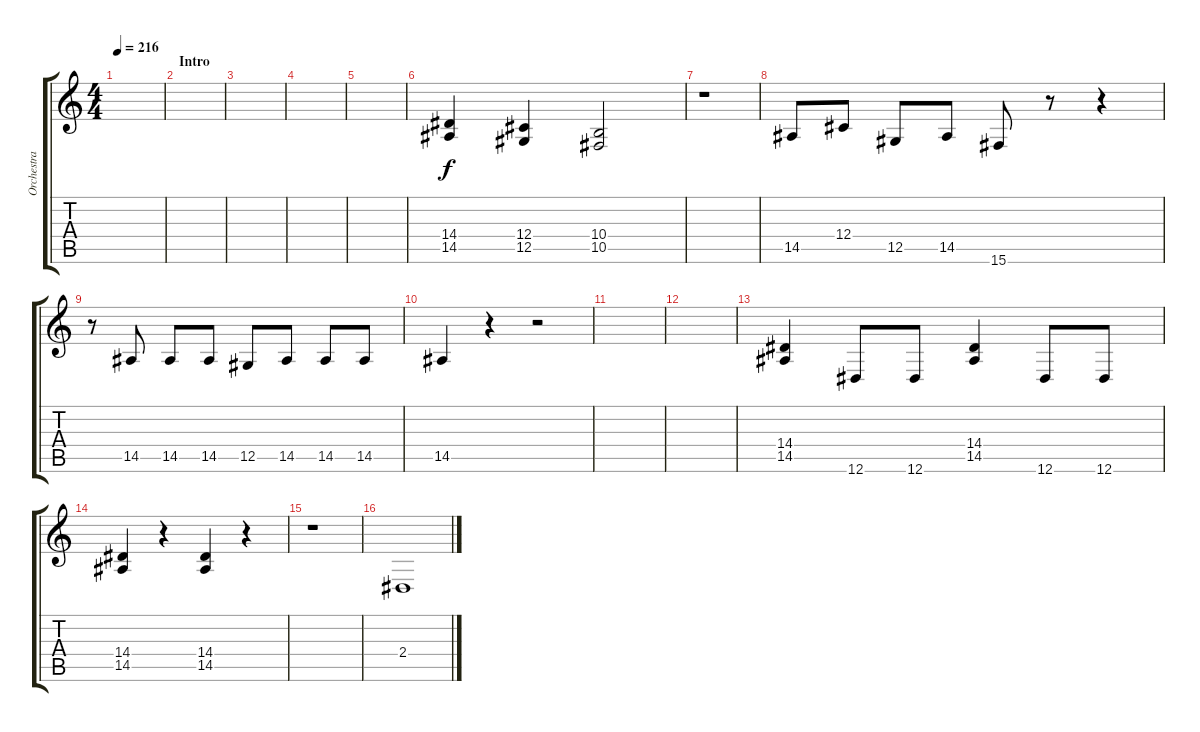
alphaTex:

\track ("Orchestra (Strings 2)" "Orchestra ") {instrument stringensemble1}
\staff {score tabs}
\tuning (Eb4 Bb3 Gb3 Db3 Ab2 Eb2) {hide}
\ts (4 4)
\tempo 216
\clef g2
\ks c
|
\section ("" "Intro")
|
|
|
|
(14.4 14.5).4 (12.4 12.5).4 (10.4 10.5).2 |
r.1 |
14.5.8 12.4.8 12.5.8 14.5.8 15.6.8 r.8 r.4 |
r.8 14.5.8 14.5.8 14.5.8 12.5.8 14.5.8 14.5.8 14.5.8 |
14.5.4 r.4 r.2 |
|
|
(14.4 14.5).4 12.6.8 12.6.8 (14.4 14.5).4 12.6.8 12.6.8 |
(14.4 14.5).4 r.4 (14.4 14.5).4 r.4 |
r.1 |
2.4{ss}.1
